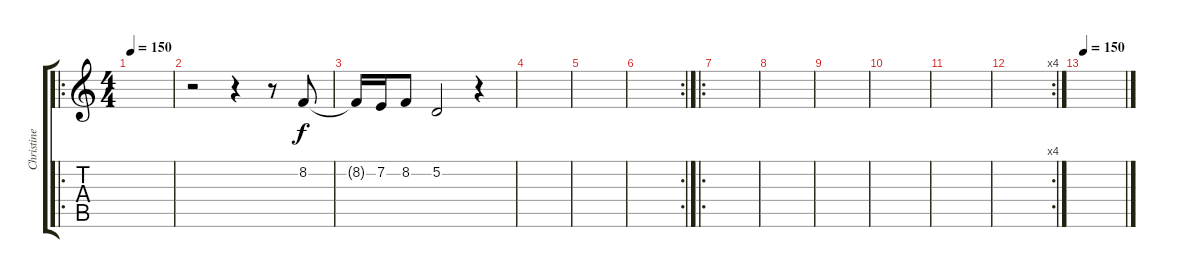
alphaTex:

\track ("Christine S." "Christine ") {instrument electricgrandpiano}
\staff {score tabs}
\tuning (D4 A3 F3 C3 G2 D2) {hide}
\ro
\ts (4 4)
\tempo 150
\clef g2
\ks c
|
r.2 r.4 r.8 8.2.8 |
8.2{t}.16 7.2.16 8.2.8 5.2.2 r.4 |
|
|
\rc 2
|
\ro
|
|
|
|
|
\rc 4
|
\tempo 150
